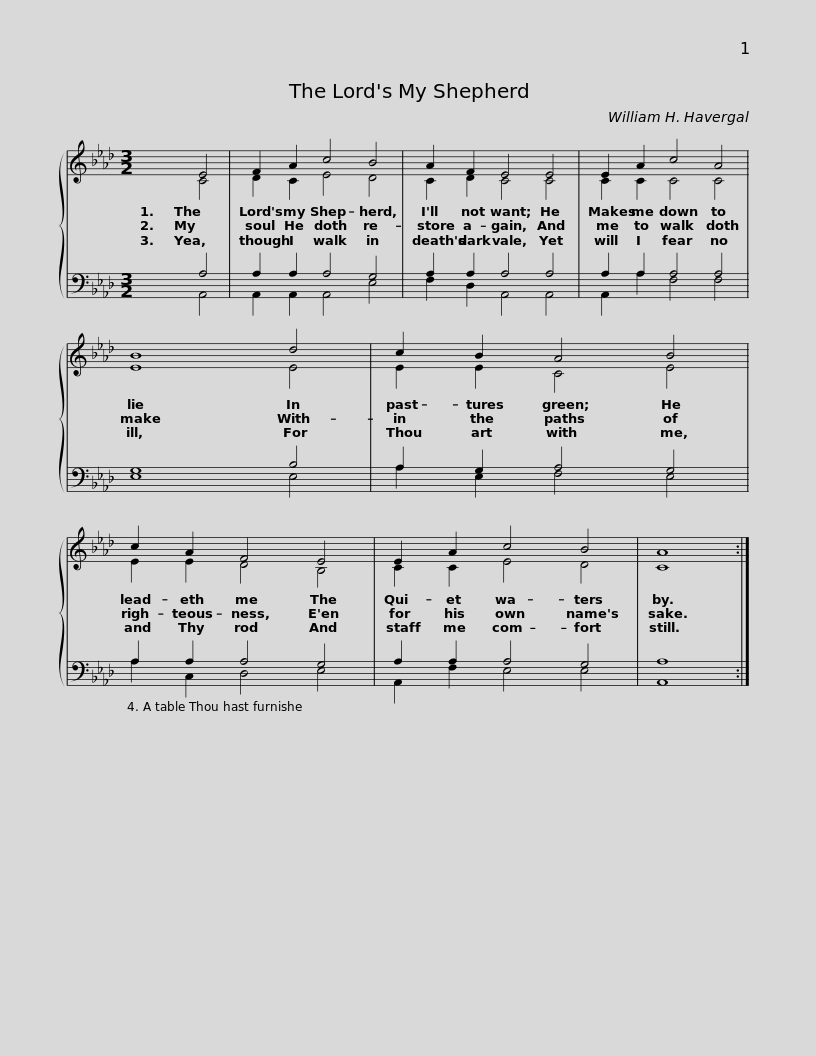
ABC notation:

X:1
%%score { ( 1 2 ) | ( 3 4 ) }
L:1/8
M:3/2
I:linebreak $
K:Ab
V:1 treble
V:2 treble
V:3 bass
V:4 bass
V:1
 E4 | F2 A2 c4 B4 | A2 F2 E4 E4 |$ E2 A2 c4 A4 | E8 d4 | %5
 c2 B2 A4 B4 |$ c2 A2 F4 E4 | E2 A2 c4 B4 | A8 :| %9
V:2
 C4 | D2 C2 E4 D4 | C2 D2 C4 C4 |$ C2 C2 C4 C4 | B8 E4 | %5
 E2 E2 C4 E4 |$ E2 E2 D4 B,4 | C2 C2 E4 D4 | C8 :| %9
V:3
 A,4 | A,2 A,2 A,4 G,4 | A,2 A,2 A,4 A,4 |$ A,2 A,2 A,4 A,4 | G,8 B,4 | %5
 A,2 G,2 A,4 G,4 |$ A,2 A,2 A,4 G,4 | A,2 A,2 A,4 G,4 | A,8 :| %9
V:4
 A,,4 | A,,2 A,,2 A,,4 E,4 | F,2 D,2 A,,4 A,,4 |$ A,,2 A,2 F,4 F,4 | E,8 E,4 | %5
 A,2 E,2 F,4 E,4 |$ A,2 C,2 D,4 E,4 | A,,2 F,2 E,4 E,4 | A,,8 :| %9
